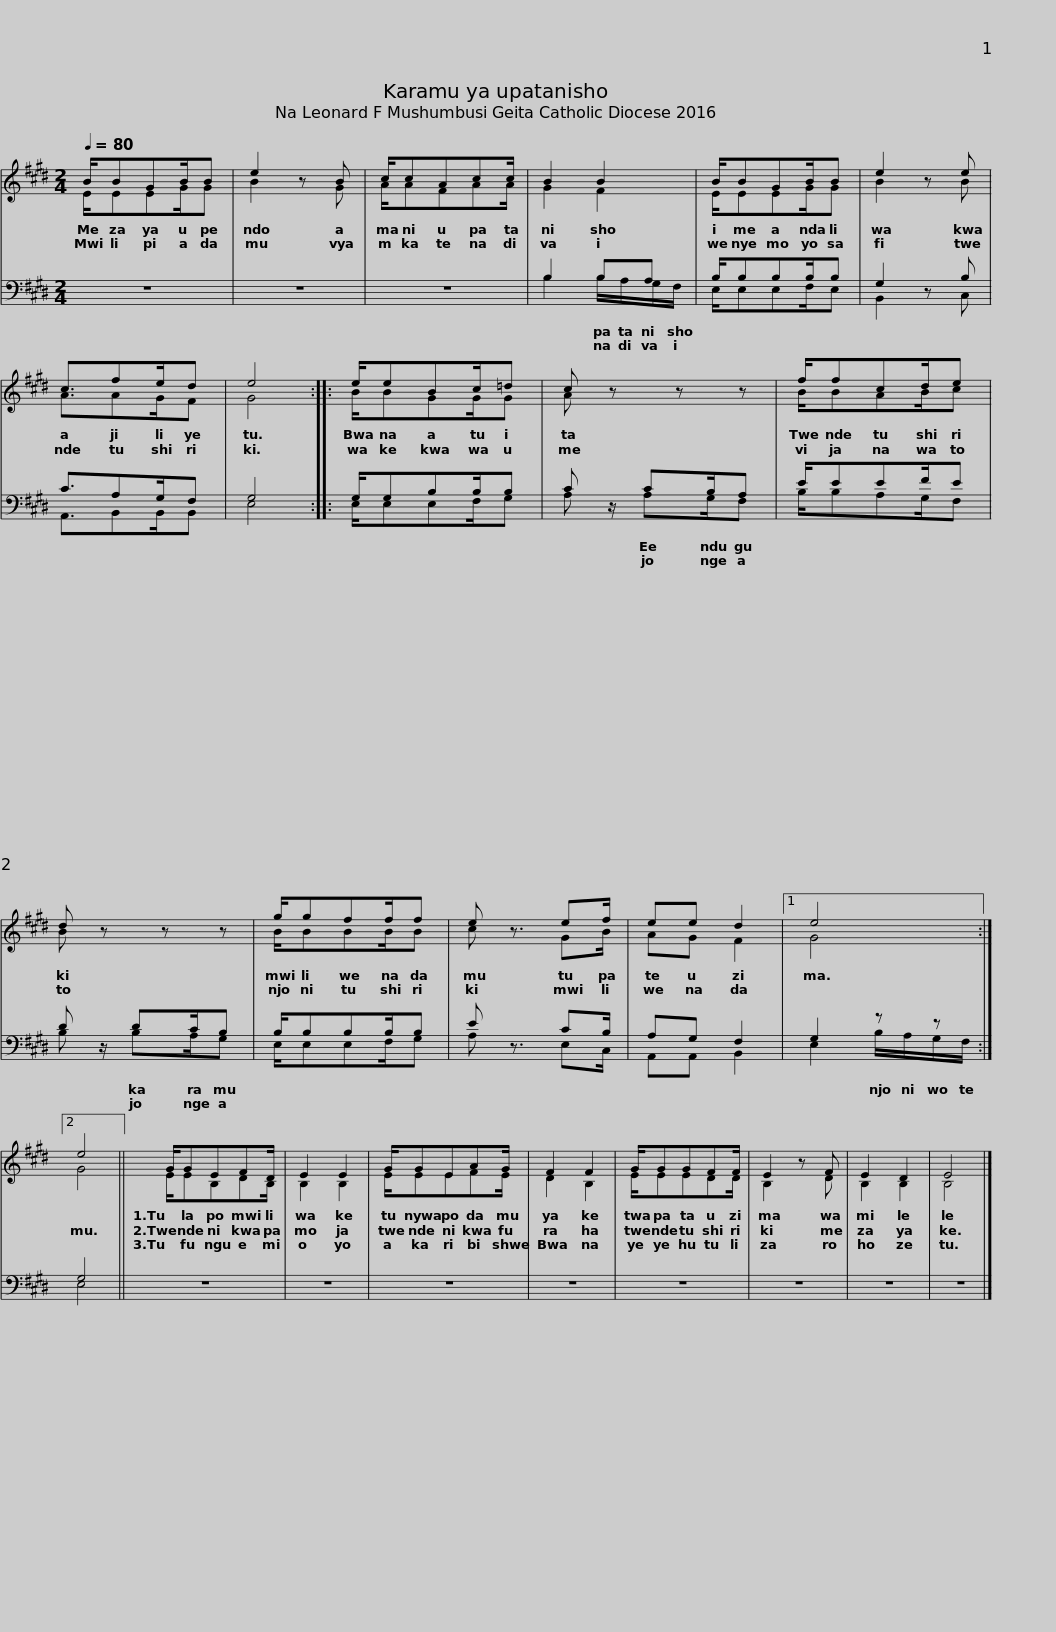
X:1
%%score { ( 1 2 ) | ( 3 4 5 ) }
L:1/8
Q:1/4=80
M:2/4
I:linebreak $
K:E
V:1 treble
V:2 treble
V:3 bass
V:4 bass
V:5 bass
V:1
 B/BGB/B | e2 z B | c/cAcc/ | B2 B2 | B/BGB/B | %5
 e2 z e | c3/2fe/d |$ e4 :: e/eBc/=d | c z z z | %10
 f/fcd/e | d z z z | g/gff/f |$ e z3/2 ef/ | ee d2 |1 %15
 e4 :|2 e4 ||$ G/GEFD/ | E2 E2 | G/GEAG/ | %20
 F2 F2 | G/GGFF/ | E2 z F | E2 D2 |$ E4 |] %25
V:2
 E/EEG/G | B2 z G | A/AFAA/ | G2 F2 | E/EEG/G | %5
 B2 z B | A3/2AG/F |$ G4 :: B/BGG/G | A z z z | %10
 B/BAB/c | B z z z | B/BBB/B |$ c z3/2 GB/ | AG F2 |1 %15
 G4 :|2 G4 ||$ E/EB,DB,/ | B,2 B,2 | E/EEFE/ | %20
 D2 B,2 | E/EEDD/ | B,2 z D | B,2 B,2 |$ B,4 |] %25
V:3
 z4 | z4 | z4 | x4 | B,/B,B,B,/B, | %5
 G,2 z B, | C3/2A,G,/F, |$ G,4 :: G,/G,B,B,/B, | C z/ CB,/A, | %10
 E/EEF/E | D z/ DC/B, | B,/B,B,B,/B, |$ E z3/2 CB,/ | A,G, F,2 |1 %15
 G,2 x2 :|2 G,4 ||$ z4 | z4 | z4 | %20
 z4 | z4 | z4 | z4 |$ z4 |] %25
V:4
 x4 | x4 | x4 | B,2 B,A, | x4 | %5
 x4 | x4 |$ x4 :: x4 | x4 | %10
 x4 | x4 | x4 |$ x4 | x4 |1 %15
 x2 z z :|2 x4 ||$ x4 | x4 | x4 | %20
 x4 | x4 | x4 | x4 |$ x4 |] %25
V:5
 x4 | x4 | x4 | B,2 B,/A,/G,/F,/ | E,/E,E,F,/E, | %5
 B,,2 z C, | A,,3/2B,,B,,/B,, |$ E,4 :: E,/E,E,F,/G, | A, z/ A,G,/F, | %10
 B,/B,A,G,/F, | B, z/ B,A,/G, | E,/E,E,F,/G, |$ A, z3/2 E,C,/ | A,,A,, B,,2 |1 %15
 E,2 B,/A,/G,/F,/ :|2 E,4 ||$ x4 | x4 | x4 | %20
 x4 | x4 | x4 | x4 |$ x4 |] %25
